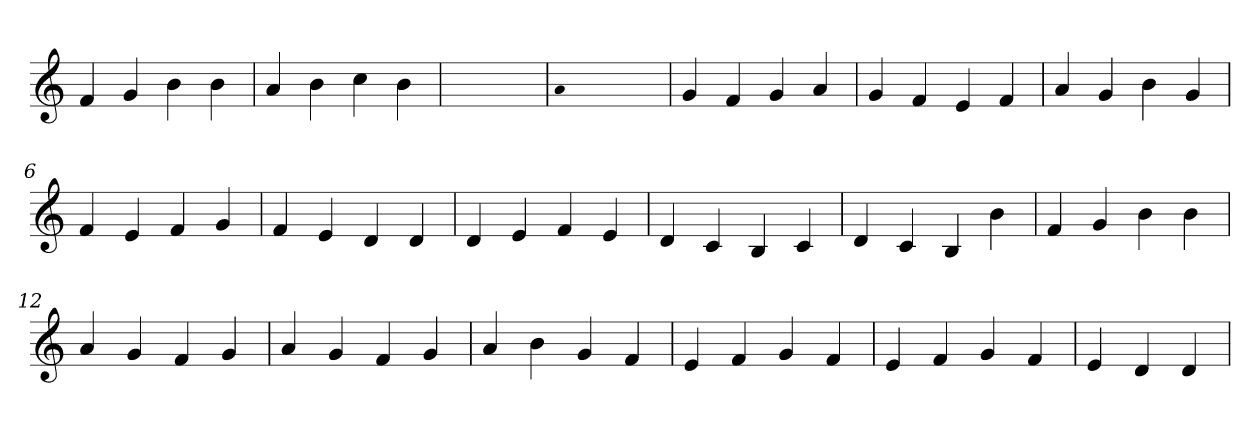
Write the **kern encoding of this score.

**kern
*part1
*staff1
*clefG2
=1
4f
4g
4b
4b
=2
4a
4b
4cc
4b
=3
1ryy
=3
qqa
1ryy
=3
4g
4f
4g
4a
=4
4g
4f
4e
4f
=5
4a
4g
4b
4g
=6
4f
4e
4f
4g
=7
4f
4e
4d
4d
=8
4d
4e
4f
4e
=9
4d
4c
4B
4c
=10
4d
4c
4B
4b
=11
4f
4g
4b
4b
=12
4a
4g
4f
4g
=13
4a
4g
4f
4g
=14
4a
4b
4g
4f
=15
4e
4f
4g
4f
=16
4e
4f
4g
4f
=17
4e
4d
4d
=
*-
